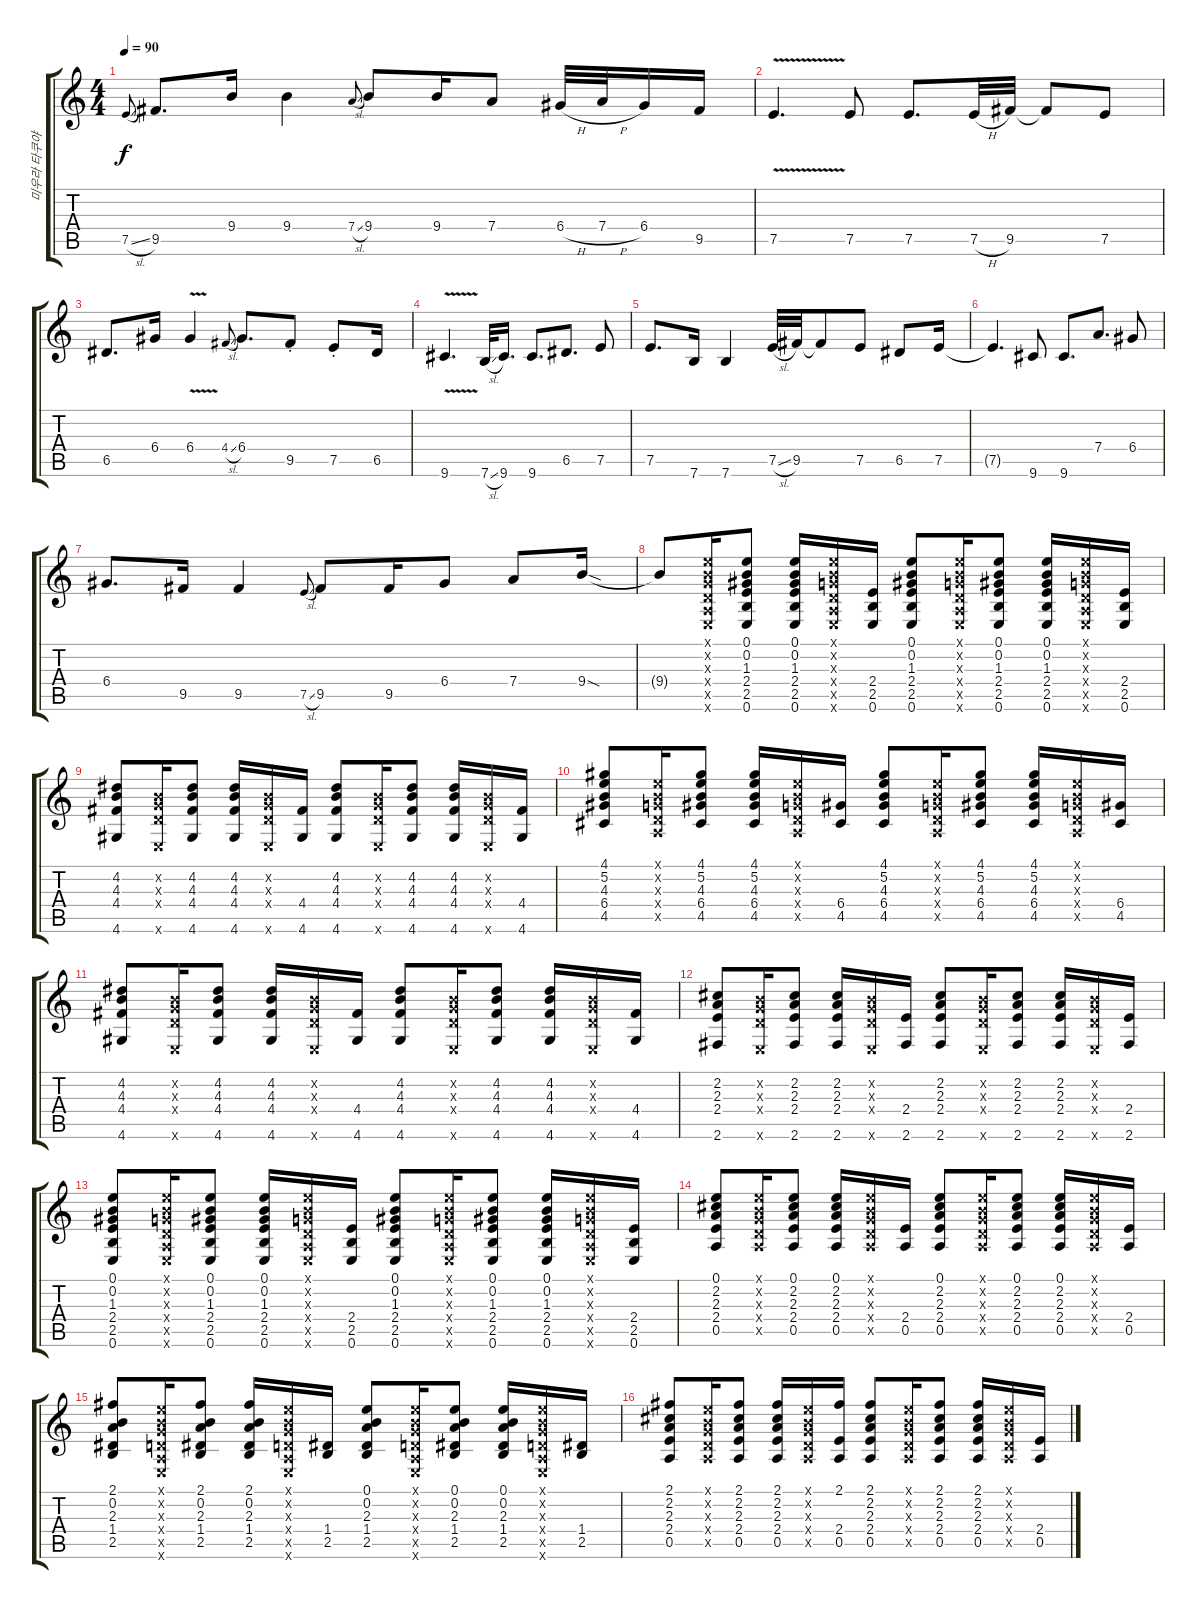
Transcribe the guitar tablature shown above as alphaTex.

\track ("미우라 타쿠야" "미우라 타쿠야") {instrument acousticguitarsteel}
\staff {score tabs}
\tuning (E4 B3 G3 D3 A2 E2) {hide}
\ts (4 4)
\tempo 90
\clef g2
\ks c
7.5{sl}.8{gr onbeat dy f} 9.5.8{d} 9.4.16 9.4.4 7.4{sl}.8{gr onbeat} 9.4.8 9.4.16 7.4.8 6.4{h}.32 7.4{h}.32 6.4.16 9.5.16 |
7.5{v}.4{d} 7.5.8 7.5.8{d} 7.5{h}.32 9.5.32 9.5{t}.8 7.5.8 |
6.5.8{d} 6.4.16 6.4{v}.4 4.4{sl}.8{gr onbeat} 6.4.8{d} 9.5{st}.8 7.5{st}.8 6.5.16 |
9.6{v}.4{d} 7.6{sl}.32 9.6.16{d} 9.6.8{d} 6.5.8{d} 7.5.8 |
7.5.8{d} 7.6.16 7.6.4 7.5{sl}.32 9.5.32 9.5{t}.8 7.5.8 6.5.8 7.5.16 |
7.5{t}.4{d} 9.6.8 9.6.8{d} 7.4.8{d} 6.4.8 |
6.4.8{d} 9.5.16 9.5.4 7.5{sl}.8{gr onbeat} 9.5.8 9.5.16 6.4.8 7.4.8 9.4{sod}.16 |
9.4{t}.8 (0.1{x} 0.2{x} 0.3{x} 0.4{x} 0.5{x} 0.6{x}).16 (0.1 0.2 1.3 2.4 2.5 0.6).8 (0.1 0.2 1.3 2.4 2.5 0.6).16 (0.1{x} 0.2{x} 0.3{x} 0.4{x} 0.5{x} 0.6{x}).16 (2.4 2.5 0.6).16 (0.1 0.2 1.3 2.4 2.5 0.6).8 (0.1{x} 0.2{x} 0.3{x} 0.4{x} 0.5{x} 0.6{x}).16 (0.1 0.2 1.3 2.4 2.5 0.6).8 (0.1 0.2 1.3 2.4 2.5 0.6).16 (0.1{x} 0.2{x} 0.3{x} 0.4{x} 0.5{x} 0.6{x}).16 (2.4 2.5 0.6).16 |
(4.2 4.3 4.4 4.6).8 (0.2{x} 0.3{x} 0.4{x} 0.6{x}).16 (4.2 4.3 4.4 4.6).8 (4.2 4.3 4.4 4.6).16 (0.2{x} 0.3{x} 0.4{x} 0.6{x}).16 (4.4 4.6).16 (4.2 4.3 4.4 4.6).8 (0.2{x} 0.3{x} 0.4{x} 0.6{x}).16 (4.2 4.3 4.4 4.6).8 (4.2 4.3 4.4 4.6).16 (0.2{x} 0.3{x} 0.4{x} 0.6{x}).16 (4.4 4.6).16 |
(4.1 5.2 4.3 6.4 4.5).8 (0.1{x} 0.2{x} 0.3{x} 0.4{x} 0.5{x}).16 (4.1 5.2 4.3 6.4 4.5).8 (4.1 5.2 4.3 6.4 4.5).16 (0.1{x} 0.2{x} 0.3{x} 0.4{x} 0.5{x}).16 (6.4 4.5).16 (4.1 5.2 4.3 6.4 4.5).8 (0.1{x} 0.2{x} 0.3{x} 0.4{x} 0.5{x}).16 (4.1 5.2 4.3 6.4 4.5).8 (4.1 5.2 4.3 6.4 4.5).16 (0.1{x} 0.2{x} 0.3{x} 0.4{x} 0.5{x}).16 (6.4 4.5).16 |
(4.2 4.3 4.4 4.6).8 (0.2{x} 0.3{x} 0.4{x} 0.6{x}).16 (4.2 4.3 4.4 4.6).8 (4.2 4.3 4.4 4.6).16 (0.2{x} 0.3{x} 0.4{x} 0.6{x}).16 (4.4 4.6).16 (4.2 4.3 4.4 4.6).8 (0.2{x} 0.3{x} 0.4{x} 0.6{x}).16 (4.2 4.3 4.4 4.6).8 (4.2 4.3 4.4 4.6).16 (0.2{x} 0.3{x} 0.4{x} 0.6{x}).16 (4.4 4.6).16 |
(2.2 2.3 2.4 2.6).8 (0.2{x} 0.3{x} 0.4{x} 0.6{x}).16 (2.2 2.3 2.4 2.6).8 (2.2 2.3 2.4 2.6).16 (0.2{x} 0.3{x} 0.4{x} 0.6{x}).16 (2.4 2.6).16 (2.2 2.3 2.4 2.6).8 (0.2{x} 0.3{x} 0.4{x} 0.6{x}).16 (2.2 2.3 2.4 2.6).8 (2.2 2.3 2.4 2.6).16 (0.2{x} 0.3{x} 0.4{x} 0.6{x}).16 (2.4 2.6).16 |
(0.1 0.2 1.3 2.4 2.5 0.6).8 (0.1{x} 0.2{x} 0.3{x} 0.4{x} 0.5{x} 0.6{x}).16 (0.1 0.2 1.3 2.4 2.5 0.6).8 (0.1 0.2 1.3 2.4 2.5 0.6).16 (0.1{x} 0.2{x} 0.3{x} 0.4{x} 0.5{x} 0.6{x}).16 (2.4 2.5 0.6).16 (0.1 0.2 1.3 2.4 2.5 0.6).8 (0.1{x} 0.2{x} 0.3{x} 0.4{x} 0.5{x} 0.6{x}).16 (0.1 0.2 1.3 2.4 2.5 0.6).8 (0.1 0.2 1.3 2.4 2.5 0.6).16 (0.1{x} 0.2{x} 0.3{x} 0.4{x} 0.5{x} 0.6{x}).16 (2.4 2.5 0.6).16 |
(0.1 2.2 2.3 2.4 0.5).8 (0.1{x} 0.2{x} 0.3{x} 0.4{x} 0.5{x}).16 (0.1 2.2 2.3 2.4 0.5).8 (0.1 2.2 2.3 2.4 0.5).16 (0.1{x} 0.2{x} 0.3{x} 0.4{x} 0.5{x}).16 (2.4 0.5).16 (0.1 2.2 2.3 2.4 0.5).8 (0.1{x} 0.2{x} 0.3{x} 0.4{x} 0.5{x}).16 (0.1 2.2 2.3 2.4 0.5).8 (0.1 2.2 2.3 2.4 0.5).16 (0.1{x} 0.2{x} 0.3{x} 0.4{x} 0.5{x}).16 (2.4 0.5).16 |
(2.1 0.2 2.3 1.4 2.5).8 (0.1{x} 0.2{x} 0.3{x} 0.4{x} 0.5{x} 0.6{x}).16 (2.1 0.2 2.3 1.4 2.5).8 (2.1 0.2 2.3 1.4 2.5).16 (0.1{x} 0.2{x} 0.3{x} 0.4{x} 0.5{x} 0.6{x}).16 (1.4 2.5).16 (0.1 0.2 2.3 1.4 2.5).8 (0.1{x} 0.2{x} 0.3{x} 0.4{x} 0.5{x} 0.6{x}).16 (0.1 0.2 2.3 1.4 2.5).8 (0.1 0.2 2.3 1.4 2.5).16 (0.1{x} 0.2{x} 0.3{x} 0.4{x} 0.5{x} 0.6{x}).16 (1.4 2.5).16 |
(2.1 2.2 2.3 2.4 0.5).8 (0.1{x} 0.2{x} 0.3{x} 0.4{x} 0.5{x}).16 (2.1 2.2 2.3 2.4 0.5).8 (2.1 2.2 2.3 2.4 0.5).16 (0.1{x} 0.2{x} 0.3{x} 0.4{x} 0.5{x}).16 (2.1 2.4 0.5).16 (2.1 2.2 2.3 2.4 0.5).8 (0.1{x} 0.2{x} 0.3{x} 0.4{x} 0.5{x}).16 (2.1 2.2 2.3 2.4 0.5).8 (2.1 2.2 2.3 2.4 0.5).16 (0.1{x} 0.2{x} 0.3{x} 0.4{x} 0.5{x}).16 (2.4 0.5).16
